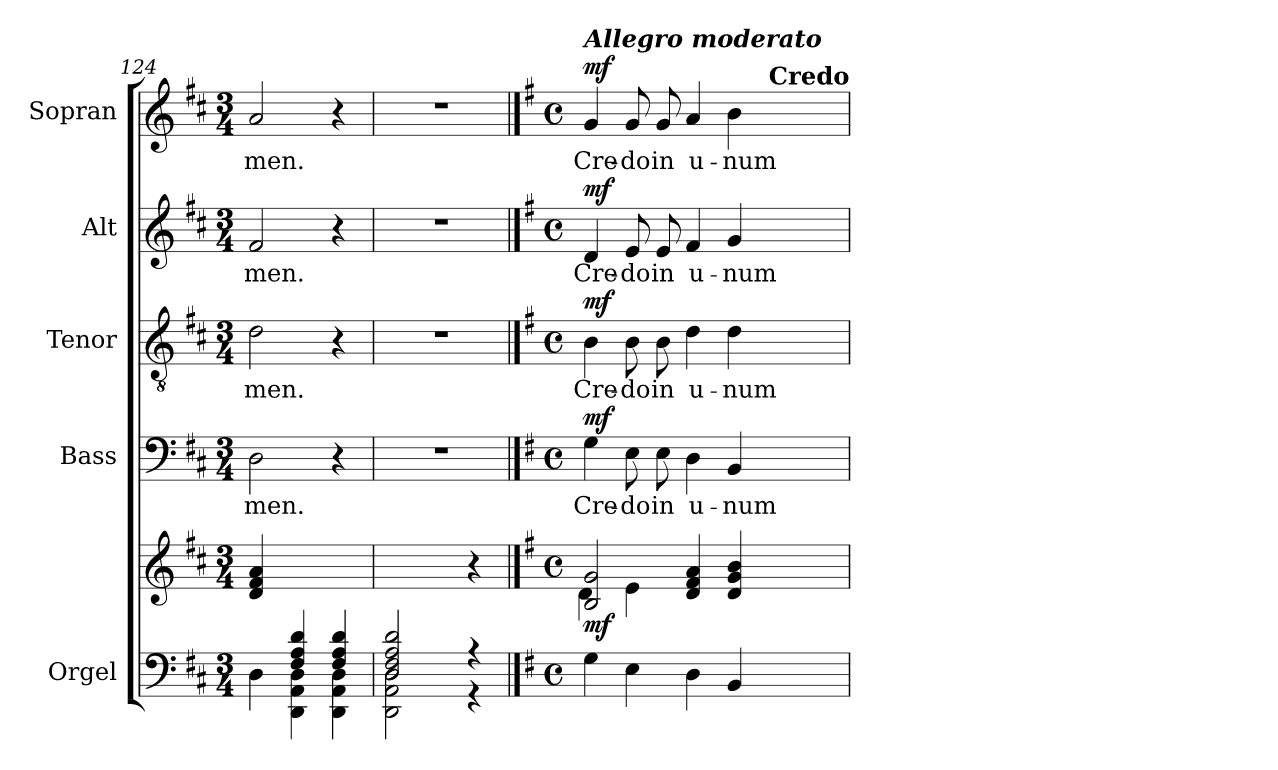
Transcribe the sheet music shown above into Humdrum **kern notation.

**kern	**kern	**dynam	**kern	**text	**dynam	**kern	**text	**dynam	**kern	**text	**dynam	**kern	**text	**dynam
*part5	*part5	*part5	*part4	*part4	*part4	*part3	*part3	*part3	*part2	*part2	*part2	*part1	*part1	*part1
*staff6	*staff5	*staff5/6	*staff4	*staff4	*staff4	*staff3	*staff3	*staff3	*staff2	*staff2	*staff2	*staff1	*staff1	*staff1
*I"Orgel	*	*	*I"Bass	*	*	*I"Tenor	*	*	*I"Alt	*	*	*I"Sopran	*	*
*I'Org.	*	*	*I'B.	*	*	*I'T.	*	*	*I'A.	*	*	*I'S.	*	*
*clefF4	*clefG2	*	*clefF4	*	*	*clefGv2	*	*	*clefG2	*	*	*clefG2	*	*
*k[f#c#]	*k[f#c#]	*	*k[f#c#]	*	*	*k[f#c#]	*	*	*k[f#c#]	*	*	*k[f#c#]	*	*
*D:	*D:	*	*D:	*	*	*D:	*	*	*D:	*	*	*D:	*	*
*M3/4	*M3/4	*	*M3/4	*	*	*M3/4	*	*	*M3/4	*	*	*M3/4	*	*
=124	=124	=124	=124	=124	=124	=124	=124	=124	=124	=124	=124	=124	=124	=124
*^	*	*	*	*	*	*	*	*	*	*	*	*	*	*
4ryy	4D\	4d/ 4f#/ 4a/	.	2D\	-men.	.	2d\	-men.	.	2f#/	-men.	.	2a/	-men.	.
4F#/ 4A/ 4d/	4DD\ 4AA\ 4D\	4ryy	.	.	.	.	.	.	.	.	.	.	.	.	.
4F#/ 4A/ 4d/	4DD\ 4AA\ 4D\	4ryy	.	4r	.	.	4r	.	.	4r	.	.	4r	.	.
=125	=125	=125	=125	=125	=125	=125	=125	=125	=125	=125	=125	=125	=125	=125	=125
2D/ 2F#/ 2A/ 2d/	2DD\ 2AA\ 2D\	4ryy	.	2.r	.	.	2.r	.	.	2.r	.	.	2.r	.	.
.	.	4ryy	.	.	.	.	.	.	.	.	.	.	.	.	.
4r	4r	4r	.	.	.	.	.	.	.	.	.	.	.	.	.
*v	*v	*	*	*	*	*	*	*	*	*	*	*	*	*	*
!!LO:LB:g=z
==126	==126	==126	==126	==126	==126	==126	==126	==126	==126	==126	==126	==126	==126	==126
*k[f#]	*k[f#]	*	*k[f#]	*	*	*k[f#]	*	*	*k[f#]	*	*	*k[f#]	*	*
*G:	*G:	*	*G:	*	*	*G:	*	*	*G:	*	*	*G:	*	*
*M4/4	*M4/4	*	*M4/4	*	*	*M4/4	*	*	*M4/4	*	*	*M4/4	*	*
*met(c)	*met(c)	*	*met(c)	*	*	*met(c)	*	*	*met(c)	*	*	*met(c)	*	*
*^	*^	*	*	*	*	*	*	*	*	*	*	*	*	*
!	!	!	!	!	!	!	!	!	!	!	!	!	!	!LO:TX:a:Bi:t=Allegro moderato	!	!
!	!	!	!	!LO:DY:b	!	!	!LO:DY:a	!	!	!LO:DY:a	!	!	!LO:DY:a	!	!	!LO:DY:a
*v	*v	*	*	*	*	*	*	*	*	*	*	*	*	*	*	*
4G\	2B/ 2g/	4d\	mf	4G\	Cre-	mf	4B\	Cre-	mf	4d/	Cre-	mf	4g/	Cre-	mf
4E\	.	4e\	.	8E\	-do	.	8B\	-do	.	8e/	-do	.	8g/	-do	.
.	.	.	.	8E\	in	.	8B\	in	.	8e/	in	.	8g/	in	.
4D\	4d/ 4f#/ 4a/	2ryy	.	4D\	u-	.	4d\	u-	.	4f#/	u-	.	4a/	u-	.
4BB/	4d/ 4g/ 4b/	.	.	4BB/	-num	.	4d\	-num	.	4g/	-num	.	4b\	-num	.
2.ryy	2.ryy	2.ryy	.	2.ryy	.	.	2.ryy	.	.	2.ryy	.	.	2.ryy	.	.
!	!	!	!	!	!	!	!	!	!	!	!	!	!LO:TX:a:B:t=Credo	!	!
*	*v	*v	*	*	*	*	*	*	*	*	*	*	*	*	*
=	=	=	=	=	=	=	=	=	=	=	=	=	=	=
*-	*-	*-	*-	*-	*-	*-	*-	*-	*-	*-	*-	*-	*-	*-
